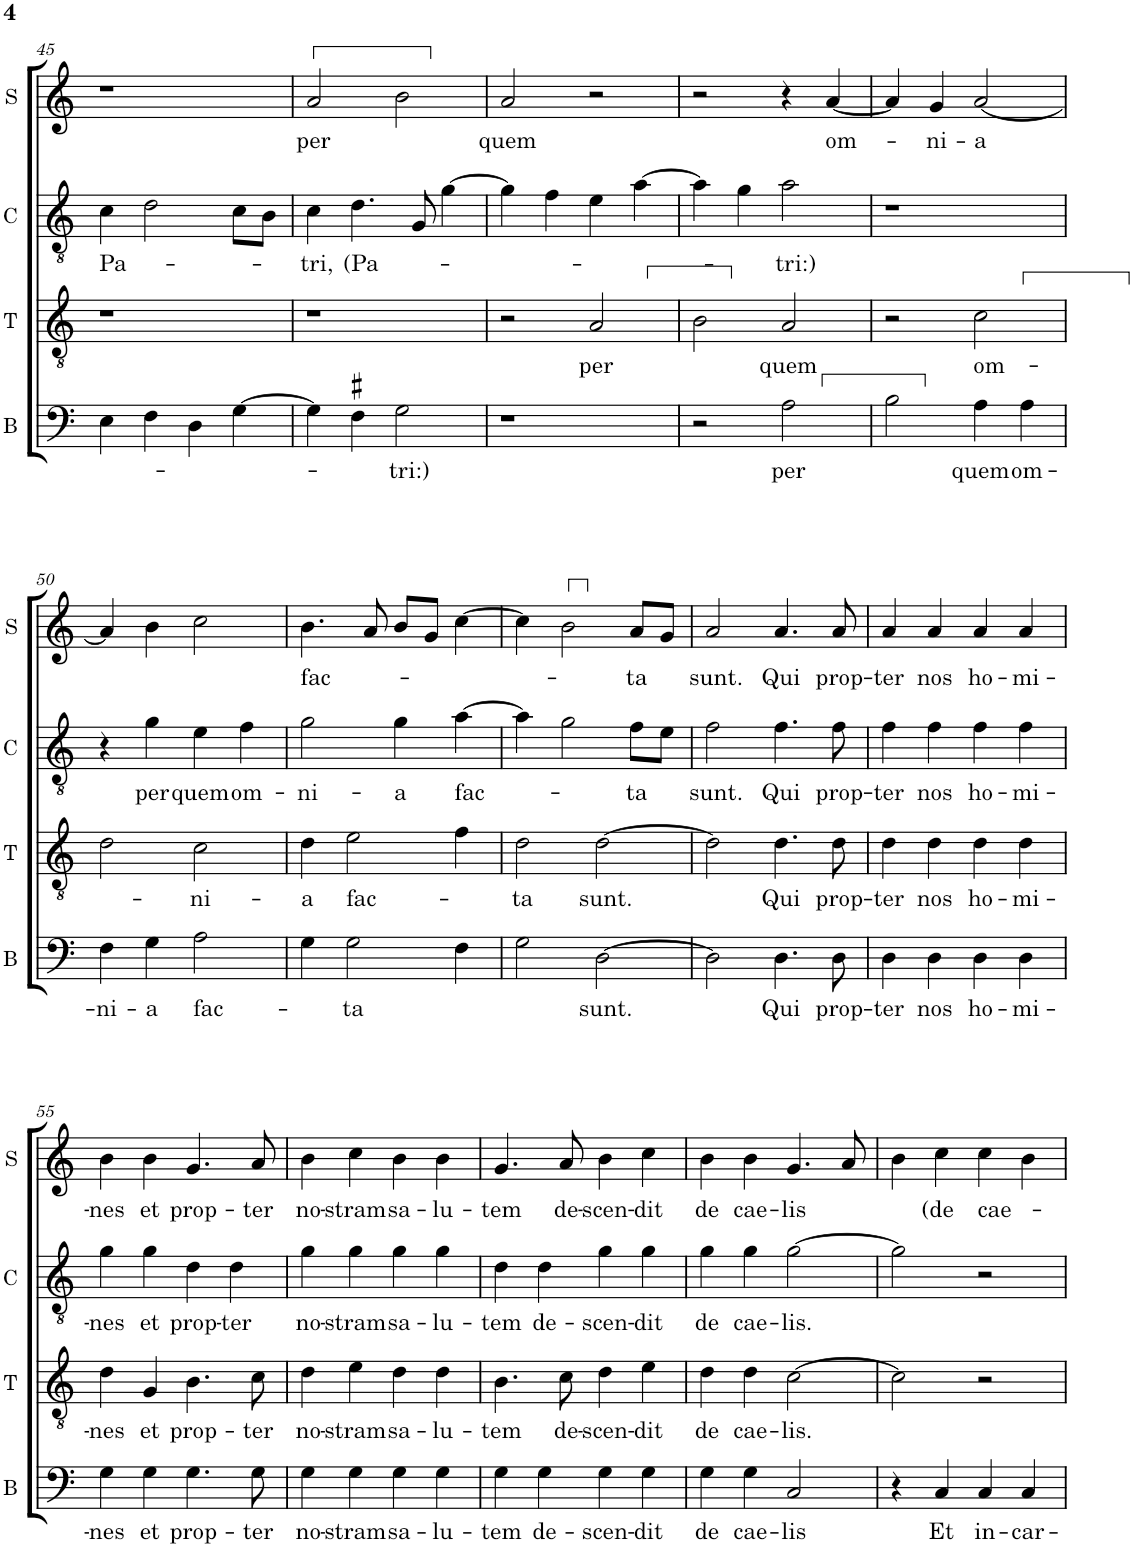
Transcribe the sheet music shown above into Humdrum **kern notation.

**kern	**text	**kern	**text	**kern	**text	**kern	**text
*part4	*part4	*part3	*part3	*part2	*part2	*part1	*part1
*staff4	*staff4	*staff3	*staff3	*staff2	*staff2	*staff1	*staff1
*I"B	*	*I"T	*	*I"C	*	*I"S	*
*I'B	*	*I'T	*	*I'C	*	*I'S	*
!!LO:PB:g=z
*clefF4	*	*clefGv2	*	*clefGv2	*	*clefG2	*
*	*	*	*	*Trd4c7	*	*	*
*k[]	*	*k[]	*	*k[]	*	*k[]	*
*M2/2	*	*M2/2	*	*M2/2	*	*M2/2	*
*met(c|)	*	*met(c|)	*	*met(c|)	*	*met(c|)	*
=45	=45	=45	=45	=45	=45	=45	=45
!	!	!	!	!	!LO:LY:b	!	!
4E\	.	1r	.	4c\	Pa-	1r	.
4F\	.	.	.	2d\	.	.	.
4D\	.	.	.	.	.	.	.
[4G\	.	.	.	8c\L	.	.	.
.	.	.	.	8B\J	.	.	.
=46	=46	=46	=46	=46	=46	=46	=46
!	!	!	!	!	!LO:LY:b	!	!LO:LY:b
4G\]	.	1r	.	4c\	-tri,	2a/	per
!	!	!	!	!	!LO:LY:b	!	!
4F#X\	.	.	.	4.d\	(Pa-	.	.
!	!LO:LY:b	!	!	!	!	!	!
2G\	-tri:)	.	.	.	.	2b\	.
.	.	.	.	8G/	.	.	.
.	.	.	.	[4g\	.	.	.
=47	=47	=47	=47	=47	=47	=47	=47
!	!	!	!	!	!	!	!LO:LY:b
1r	.	2r	.	4g\]	.	2a/	quem
.	.	.	.	4f\	.	.	.
!	!	!	!LO:LY:b	!	!	!	!
.	.	2A/	per	4e\	.	2r	.
.	.	.	.	[4a\	.	.	.
=48	=48	=48	=48	=48	=48	=48	=48
2r	.	2B\	.	4a\]	.	2r	.
.	.	.	.	4g\	.	.	.
!	!LO:LY:b	!	!LO:LY:b	!	!LO:LY:b	!	!
2A\	per	2A/	quem	2a\	-tri:)	4r	.
!	!	!	!	!	!	!	!LO:LY:b
.	.	.	.	.	.	[4a/	om-
=49	=49	=49	=49	=49	=49	=49	=49
2B\	.	2r	.	1r	.	4a/]	.
!	!	!	!	!	!	!	!LO:LY:b
.	.	.	.	.	.	4g/	-ni-
!	!LO:LY:b	!	!LO:LY:b	!	!	!	!LO:LY:b
4A\	quem	2c\	om-	.	.	[2a/	-a
!	!LO:LY:b	!	!	!	!	!	!
4A\	om-	.	.	.	.	.	.
!!LO:LB:g=z
=50	=50	=50	=50	=50	=50	=50	=50
!	!LO:LY:b	!	!	!	!	!	!
4F\	-ni-	2d\	.	4r	.	4a/]	.
!	!LO:LY:b	!	!	!	!LO:LY:b	!	!
4G\	-a	.	.	4g\	per	4b\	.
!	!LO:LY:b	!	!LO:LY:b	!	!LO:LY:b	!	!
2A\	fac-	2c\	-ni-	4e\	quem	2cc\	.
!	!	!	!	!	!LO:LY:b	!	!
.	.	.	.	4f\	om-	.	.
=51	=51	=51	=51	=51	=51	=51	=51
!	!	!	!LO:LY:b	!	!LO:LY:b	!	!LO:LY:b
4G\	.	4d\	-a	2g\	-ni-	4.b\	fac-
!	!LO:LY:b	!	!LO:LY:b	!	!	!	!
2G\	-ta	2e\	fac-	.	.	.	.
.	.	.	.	.	.	8a/	.
!	!	!	!	!	!LO:LY:b	!	!
.	.	.	.	4g\	-a	8b/L	.
.	.	.	.	.	.	8g/J	.
!	!	!	!	!	!LO:LY:b	!	!
4F\	.	4f\	.	[4a\	fac-	[4cc\	.
=52	=52	=52	=52	=52	=52	=52	=52
!	!	!	!LO:LY:b	!	!	!	!
2G\	.	2d\	-ta	4a\]	.	4cc\]	.
.	.	.	.	2g\	.	2b\	.
!	!LO:LY:b	!	!LO:LY:b	!	!	!	!
[2D\	sunt.	[2d\	sunt.	.	.	.	.
!	!	!	!	!	!LO:LY:b	!	!LO:LY:b
.	.	.	.	8f\L	-ta	8a/L	-ta
.	.	.	.	8e\J	.	8g/J	.
=53	=53	=53	=53	=53	=53	=53	=53
!	!	!	!	!	!LO:LY:b	!	!LO:LY:b
2D\]	.	2d\]	.	2f\	sunt.	2a/	sunt.
!	!LO:LY:b	!	!LO:LY:b	!	!LO:LY:b	!	!LO:LY:b
4.D\	Qui	4.d\	Qui	4.f\	Qui	4.a/	Qui
!	!LO:LY:b	!	!LO:LY:b	!	!LO:LY:b	!	!LO:LY:b
8D\	prop-	8d\	prop-	8f\	prop-	8a/	prop-
=54	=54	=54	=54	=54	=54	=54	=54
!	!LO:LY:b	!	!LO:LY:b	!	!LO:LY:b	!	!LO:LY:b
4D\	-ter	4d\	-ter	4f\	-ter	4a/	-ter
!	!LO:LY:b	!	!LO:LY:b	!	!LO:LY:b	!	!LO:LY:b
4D\	nos	4d\	nos	4f\	nos	4a/	nos
!	!LO:LY:b	!	!LO:LY:b	!	!LO:LY:b	!	!LO:LY:b
4D\	ho-	4d\	ho-	4f\	ho-	4a/	ho-
!	!LO:LY:b	!	!LO:LY:b	!	!LO:LY:b	!	!LO:LY:b
4D\	-mi-	4d\	-mi-	4f\	-mi-	4a/	-mi-
!!LO:LB:g=z
=55	=55	=55	=55	=55	=55	=55	=55
!	!LO:LY:b	!	!LO:LY:b	!	!LO:LY:b	!	!LO:LY:b
4G\	-nes	4d\	-nes	4g\	-nes	4b\	-nes
!	!LO:LY:b	!	!LO:LY:b	!	!LO:LY:b	!	!LO:LY:b
4G\	et	4G/	et	4g\	et	4b\	et
!	!LO:LY:b	!	!LO:LY:b	!	!LO:LY:b	!	!LO:LY:b
4.G\	prop-	4.B\	prop-	4d\	prop-	4.g/	prop-
!	!	!	!	!	!LO:LY:b	!	!
.	.	.	.	4d\	-ter	.	.
!	!LO:LY:b	!	!LO:LY:b	!	!	!	!LO:LY:b
8G\	-ter	8c\	-ter	.	.	8a/	-ter
=56	=56	=56	=56	=56	=56	=56	=56
!	!LO:LY:b	!	!LO:LY:b	!	!LO:LY:b	!	!LO:LY:b
4G\	no-	4d\	no-	4g\	no-	4b\	no-
!	!LO:LY:b	!	!LO:LY:b	!	!LO:LY:b	!	!LO:LY:b
4G\	-stram	4e\	-stram	4g\	-stram	4cc\	-stram
!	!LO:LY:b	!	!LO:LY:b	!	!LO:LY:b	!	!LO:LY:b
4G\	sa-	4d\	sa-	4g\	sa-	4b\	sa-
!	!LO:LY:b	!	!LO:LY:b	!	!LO:LY:b	!	!LO:LY:b
4G\	-lu-	4d\	-lu-	4g\	-lu-	4b\	-lu-
=57	=57	=57	=57	=57	=57	=57	=57
!	!LO:LY:b	!	!LO:LY:b	!	!LO:LY:b	!	!LO:LY:b
4G\	-tem	4.B\	-tem	4d\	-tem	4.g/	-tem
!	!LO:LY:b	!	!	!	!LO:LY:b	!	!
4G\	de-	.	.	4d\	de-	.	.
!	!	!	!LO:LY:b	!	!	!	!LO:LY:b
.	.	8c\	de-	.	.	8a/	de-
!	!LO:LY:b	!	!LO:LY:b	!	!LO:LY:b	!	!LO:LY:b
4G\	-scen-	4d\	-scen-	4g\	-scen-	4b\	-scen-
!	!LO:LY:b	!	!LO:LY:b	!	!LO:LY:b	!	!LO:LY:b
4G\	-dit	4e\	-dit	4g\	-dit	4cc\	-dit
=58	=58	=58	=58	=58	=58	=58	=58
!	!LO:LY:b	!	!LO:LY:b	!	!LO:LY:b	!	!LO:LY:b
4G\	de	4d\	de	4g\	de	4b\	de
!	!LO:LY:b	!	!LO:LY:b	!	!LO:LY:b	!	!LO:LY:b
4G\	cae-	4d\	cae-	4g\	cae-	4b\	cae-
!	!LO:LY:b	!	!LO:LY:b	!	!LO:LY:b	!	!LO:LY:b
2C/	-lis	[2c\	-lis.	[2g\	-lis.	4.g/	-lis
.	.	.	.	.	.	8a/	.
=59	=59	=59	=59	=59	=59	=59	=59
4r	.	2c\]	.	2g\]	.	4b\	.
!	!LO:LY:b	!	!	!	!	!	!LO:LY:b
4C/	Et	.	.	.	.	4cc\	(de
!	!LO:LY:b	!	!	!	!	!	!LO:LY:b
4C/	in-	2r	.	2r	.	4cc\	cae-
!	!LO:LY:b	!	!	!	!	!	!
4C/	-car-	.	.	.	.	4b\	.
=	=	=	=	=	=	=	=
*-	*-	*-	*-	*-	*-	*-	*-
